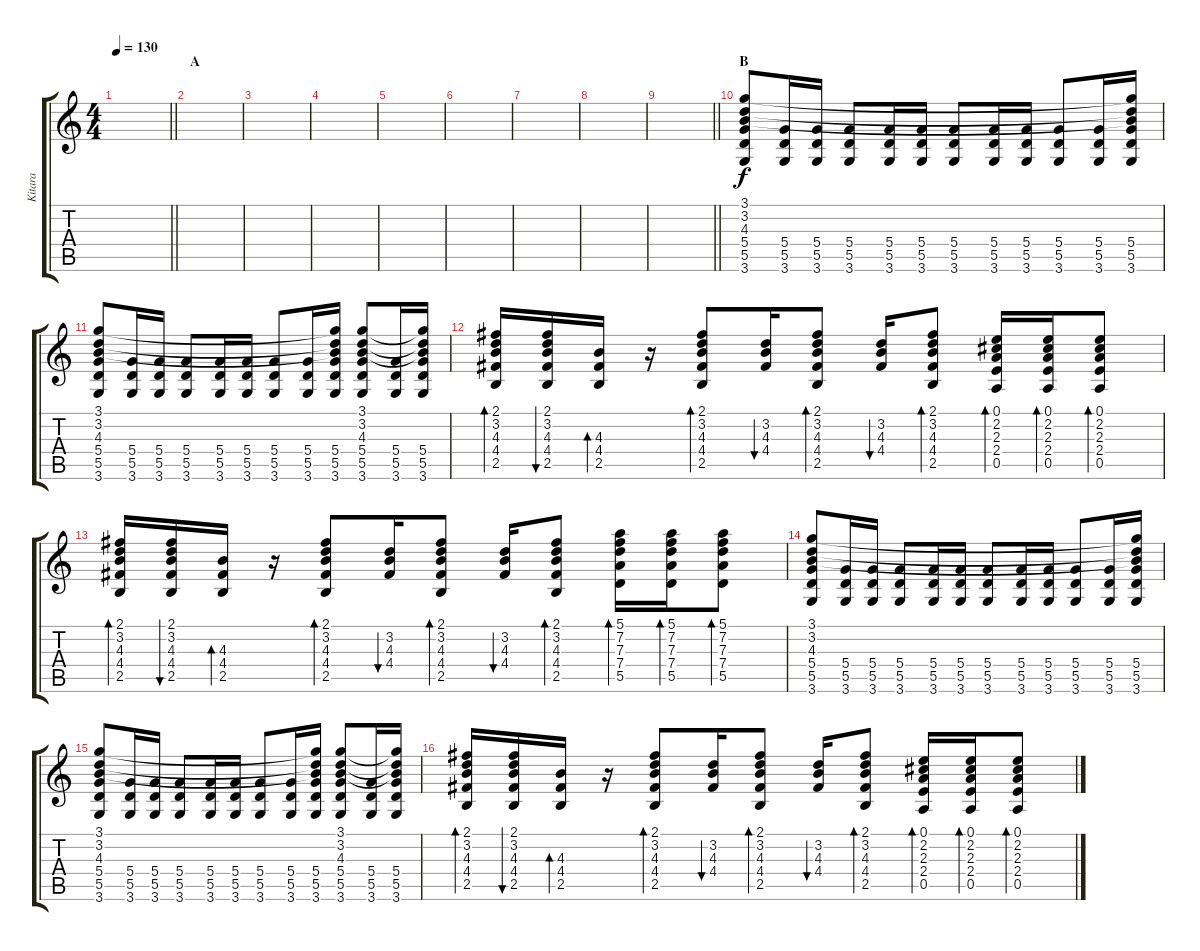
\track ("Kitara" "Kitara") {instrument electricguitarclean}
\staff {score tabs}
\tuning (E4 B3 G3 D3 A2 E2) {hide}
\ts (4 4)
\tempo 130
\clef g2
\barLineRight lightlight
\ks c
|
\section ("" "A")
|
|
|
|
|
|
|
\barLineRight lightlight
|
\section ("" "B")
(3.1 3.2 4.3 5.4 5.5 3.6).8{instrument electricguitarclean} (5.4 5.5 3.6).16 (5.4 5.5 3.6).16 (5.4 5.5 3.6).8 (5.4 5.5 3.6).16 (5.4 5.5 3.6).16 (5.4 5.5 3.6).8 (5.4 5.5 3.6).16 (5.4 5.5 3.6).16 (5.4 5.5 3.6).8 (5.4 5.5 3.6).16 (3.1{t} 3.2{t} 4.3{t} 5.4 5.5 3.6).16 |
(3.1 3.2 4.3 5.4 5.5 3.6).8 (5.4 5.5 3.6).16 (5.4 5.5 3.6).16 (5.4 5.5 3.6).8 (5.4 5.5 3.6).16 (5.4 5.5 3.6).16 (5.4 5.5 3.6).8 (5.4 5.5 3.6).16 (3.1{t} 3.2{t} 4.3{t} 5.4 5.5 3.6).16 (3.1 3.2 4.3 5.4 5.5 3.6).8 (5.4 5.5 3.6).16 (3.1{t} 3.2{t} 4.3{t} 5.4 5.5 3.6).16 |
(2.1 3.2 4.3 4.4 2.5).16{bd 60} (2.1 3.2 4.3 4.4 2.5).16{bu 60} (4.3 4.4 2.5).16{bd 60} r.16 (2.1 3.2 4.3 4.4 2.5).8{bd 60} (3.2 4.3 4.4).16{bu 60} (2.1 3.2 4.3 4.4 2.5).8{bd 60} (3.2 4.3 4.4).16{bu 60} (2.1 3.2 4.3 4.4 2.5).8{bd 60} (0.1 2.2 2.3 2.4 0.5).16{bd 60} (0.1 2.2 2.3 2.4 0.5).16{bd 60} (0.1 2.2 2.3 2.4 0.5).8{bd 60} |
(2.1 3.2 4.3 4.4 2.5).16{bd 60} (2.1 3.2 4.3 4.4 2.5).16{bu 60} (4.3 4.4 2.5).16{bd 60} r.16 (2.1 3.2 4.3 4.4 2.5).8{bd 60} (3.2 4.3 4.4).16{bu 60} (2.1 3.2 4.3 4.4 2.5).8{bd 60} (3.2 4.3 4.4).16{bu 60} (2.1 3.2 4.3 4.4 2.5).8{bd 60} (5.1 7.2 7.3 7.4 5.5).16{bd 60} (5.1 7.2 7.3 7.4 5.5).16{bd 60} (5.1 7.2 7.3 7.4 5.5).8{bd 60} |
(3.1 3.2 4.3 5.4 5.5 3.6).8 (5.4 5.5 3.6).16 (5.4 5.5 3.6).16 (5.4 5.5 3.6).8 (5.4 5.5 3.6).16 (5.4 5.5 3.6).16 (5.4 5.5 3.6).8 (5.4 5.5 3.6).16 (5.4 5.5 3.6).16 (5.4 5.5 3.6).8 (5.4 5.5 3.6).16 (3.1{t} 3.2{t} 4.3{t} 5.4 5.5 3.6).16 |
(3.1 3.2 4.3 5.4 5.5 3.6).8 (5.4 5.5 3.6).16 (5.4 5.5 3.6).16 (5.4 5.5 3.6).8 (5.4 5.5 3.6).16 (5.4 5.5 3.6).16 (5.4 5.5 3.6).8 (5.4 5.5 3.6).16 (3.1{t} 3.2{t} 4.3{t} 5.4 5.5 3.6).16 (3.1 3.2 4.3 5.4 5.5 3.6).8 (5.4 5.5 3.6).16 (3.1{t} 3.2{t} 4.3{t} 5.4 5.5 3.6).16 |
(2.1 3.2 4.3 4.4 2.5).16{bd 60} (2.1 3.2 4.3 4.4 2.5).16{bu 60} (4.3 4.4 2.5).16{bd 60} r.16 (2.1 3.2 4.3 4.4 2.5).8{bd 60} (3.2 4.3 4.4).16{bu 60} (2.1 3.2 4.3 4.4 2.5).8{bd 60} (3.2 4.3 4.4).16{bu 60} (2.1 3.2 4.3 4.4 2.5).8{bd 60} (0.1 2.2 2.3 2.4 0.5).16{bd 60} (0.1 2.2 2.3 2.4 0.5).16{bd 60} (0.1 2.2 2.3 2.4 0.5).8{bd 60}
